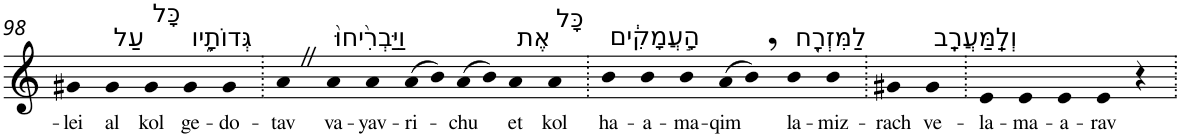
**kern	**text
*part1	*part1
*staff1	*staff1
*I"Piano	*
*I'Pno	*
!!LO:PB:g=z
*clefG2	*
*k[]	*
=98	=98
!	!LO:LY:b
4g#X	-lei
!LO:TX:a:t=עַל	!
!	!LO:LY:b
4g#	al
!LO:TX:a:t=כָּל	!
!	!LO:LY:b
4g#	kol
!LO:TX:a:t=גְּדוֹתָ֑יו	!
!	!LO:LY:b
4g#	ge-
!	!LO:LY:b
4g#	-do-
=99.	=99.
!	!LO:LY:b
4aZ	-tav
!LO:TX:a:t=וַיַּבְרִ֙יחוּ֙	!
!	!LO:LY:b
4a	va-
!	!LO:LY:b
4a	-yav-
!	!LO:LY:b
(>8a	-ri-
8b)	.
!	!LO:LY:b
(>8a	-chu
8b)	.
!LO:TX:a:t=אֶת	!
!	!LO:LY:b
4a	et
!LO:TX:a:t=כָּל	!
!	!LO:LY:b
4a	kol
=100.	=100.
!LO:TX:a:t=הָ֣עֲמָקִ֔ים	!
!	!LO:LY:b
4b	ha-
!	!LO:LY:b
4b	-a-
!	!LO:LY:b
4b	-ma-
!	!LO:LY:b
(>8a	-qim
8b,)	.
!LO:TX:a:t=לַמִּזְרָ֖ח	!
!	!LO:LY:b
4b	la-
!	!LO:LY:b
4b	-miz-
=101.	=101.
!	!LO:LY:b
4g#X	-rach
!LO:TX:a:t=וְלַֽמַּעֲרָֽב	!
!	!LO:LY:b
4g#	ve-
=102.	=102.
!	!LO:LY:b
4e	-la-
!	!LO:LY:b
4e	-ma-
!	!LO:LY:b
4e	-a-
!	!LO:LY:b
4e	-rav
4r	.
=.	=.
*-	*-
